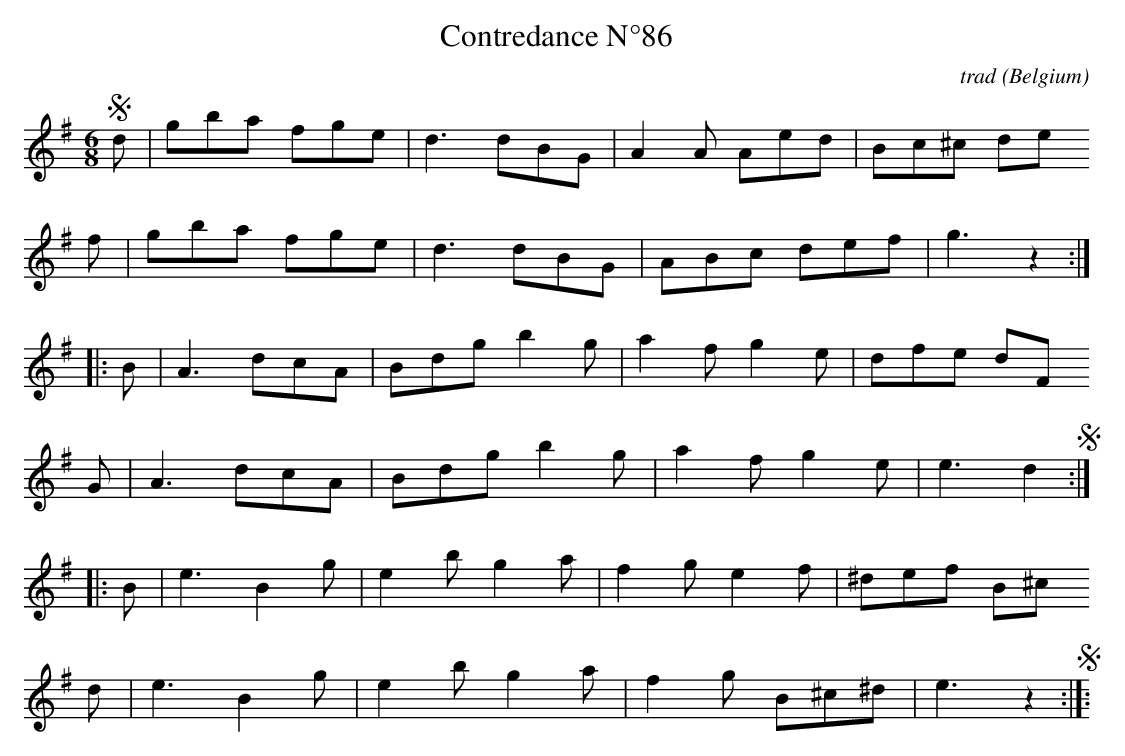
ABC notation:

X:1
T:Contredance N°86
C:trad
O:Belgium
M:6/8
L:1/8
K:Gmaj
!segno!d|gba fge|d3 dBG|A2A Aed|Bc^c de
f|gba fge|d3 dBG|ABc def|g3 z2:|
|:B|A3 dcA|Bdg b2g|a2f g2e|dfe dF
G|A3 dcA|Bdg b2g|a2f g2e|e3 d2!segno!:|
|:B|e3 B2g|e2b g2a|f2g e2f|^def B^c
d|e3 B2g|e2b g2a|f2g B^c^d|e3 z2!segno!:|]:
